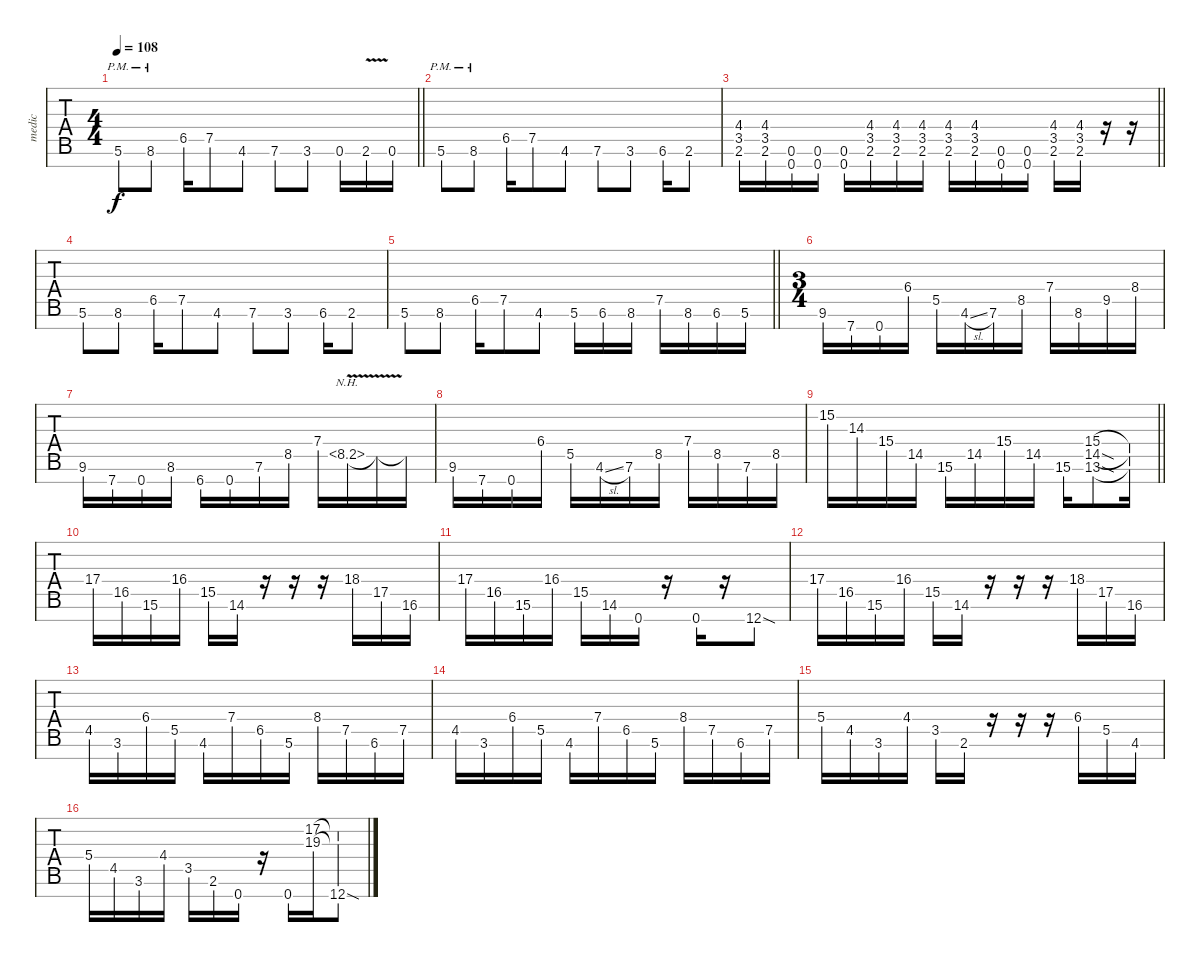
\track ("medic" "medic") {instrument overdrivenguitar}
\staff {tabs}
\tuning (E4 A3 Gb3 D3 A2 E2 A1) {hide}
\ts (4 4)
\tempo 108
\clef f4
\barLineRight lightlight
\ks c
5.6{pm}.8{dy f} 8.6{pm}.8 6.5.16 7.5.8 4.6.8 7.6.8 3.6.8 0.6.16 2.6{v}.16 0.6.16 |
5.6{pm}.8 8.6{pm}.8 6.5.16 7.5.8 4.6.8 7.6.8 3.6.8 6.6.16 2.6.8 |
\barLineRight lightlight
(4.4 3.5 2.6).16 (4.4 3.5 2.6).16 (0.6 0.7).16 (0.6 0.7).16 (0.6 0.7).16 (4.4 3.5 2.6).16 (4.4 3.5 2.6).16 (4.4 3.5 2.6).16 (4.4 3.5 2.6).16 (4.4 3.5 2.6).16 (0.6 0.7).16 (0.6 0.7).16 (4.4 3.5 2.6).16 (4.4 3.5 2.6).16 r.16 r.16 |
5.6.8 8.6.8 6.5.16 7.5.8 4.6.8 7.6.8 3.6.8 6.6.16 2.6.8 |
\barLineRight lightlight
5.6.8 8.6.8 6.5.16 7.5.8 4.6.8 5.6.16 6.6.16 8.6.16 7.5.16 8.6.16 6.6.16 5.6.16 |
\ts (3 4)
9.6.16{instrument acousticguitarsteel} 7.7.16 0.7.16 6.4.16 5.5.16 4.6{sl}.16 7.6.16 8.5.16 7.4.16 8.6.16 9.5.16 8.4.16 |
9.6.16 7.7.16 0.7.16 8.6.16 6.7.16 0.7.16 7.6.16 8.5.16 7.4.16 8.5{nh v}.16 8.5{t}.16 8.5{t}.16 |
9.6.16 7.7.16 0.7.16 6.4.16 5.5.16 4.6{sl}.16 7.6.16 8.5.16 7.4.16 8.5.16 7.6.16 8.5.16 |
\barLineRight lightlight
15.2.16 14.3.16 15.4.16 14.5.16 15.6.16 14.5.16 15.4.16 14.5.16 15.6.16 (15.4 14.5{sod} 13.6{sod}).8 (15.4{t} 14.5{t} 13.6{t}).16 |
17.4.16{instrument overdrivenguitar} 16.5.16 15.6.16 16.4.16 15.5.16 14.6.16 r.16 r.16 r.16 18.4.16 17.5.16 16.6.16 |
17.4.16 16.5.16 15.6.16 16.4.16 15.5.16 14.6.16 0.7.16 r.16 0.7.16 r.16 12.7{sod}.8 |
17.4.16 16.5.16 15.6.16 16.4.16 15.5.16 14.6.16 r.16 r.16 r.16 18.4.16 17.5.16 16.6.16 |
4.5.16 3.6.16 6.4.16 5.5.16 4.6.16 7.4.16 6.5.16 5.6.16 8.4.16 7.5.16 6.6.16 7.5.16 |
4.5.16 3.6.16 6.4.16 5.5.16 4.6.16 7.4.16 6.5.16 5.6.16 8.4.16 7.5.16 6.6.16 7.5.16 |
5.4.16 4.5.16 3.6.16 4.4.16 3.5.16 2.6.16 r.16 r.16 r.16 6.4.16 5.5.16 4.6.16 |
5.4.16 4.5.16 3.6.16 4.4.16 3.5.16 2.6.16 0.7.16 r.16 0.7.16 (17.2 19.3).16 (17.2{t} 19.3{t} 12.7{sod}).8
